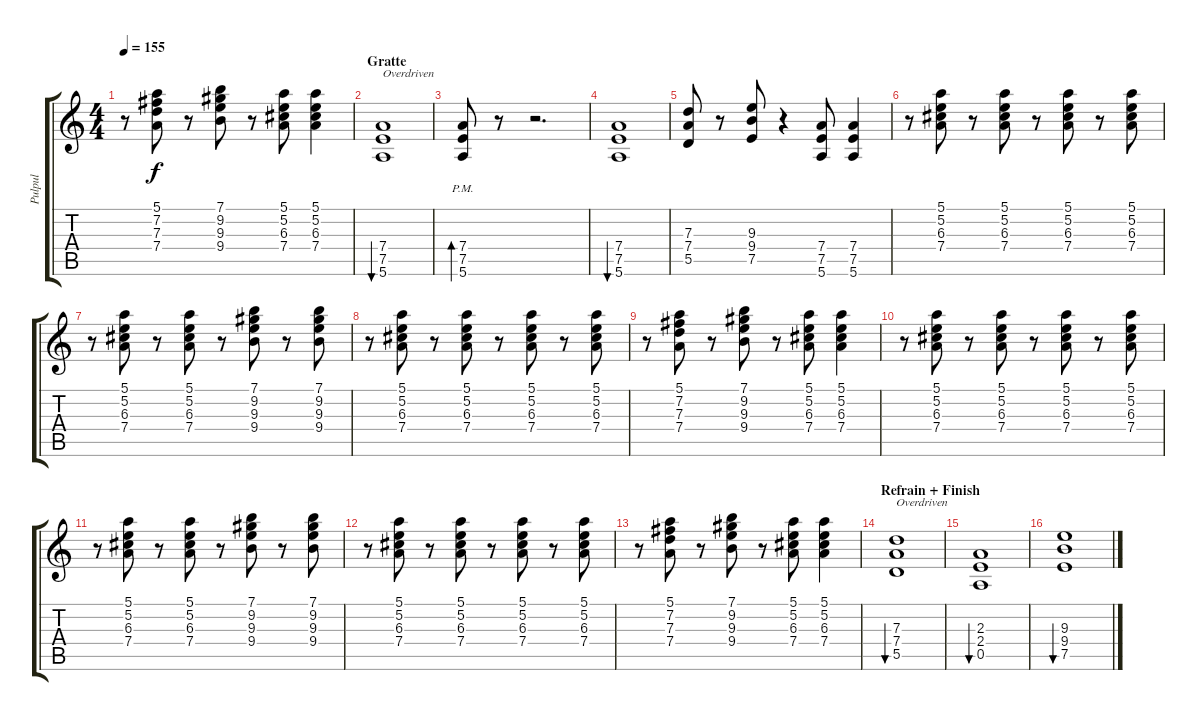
\track ("Pulpul" "Pulpul") {instrument electricguitarclean}
\staff {score tabs}
\tuning (E4 B3 G3 D3 A2 E2) {hide}
\ts (4 4)
\tempo 155
\clef g2
\ks c
r.8{dy f} (5.1 7.2 7.3 7.4).8 r.8 (7.1 9.2 9.3 9.4).8 r.8 (5.1 5.2 6.3 7.4).8 (5.1 5.2 6.3 7.4).4 |
\section ("" "Gratte")
(7.4 7.5 5.6).1{bu 30 txt "Overdriven" instrument overdrivenguitar} |
(7.4{pm} 7.5 5.6).8{bd 30} r.8 r.2{d} |
(7.4 7.5 5.6).1{bu 30} |
(7.3 7.4 5.5).8 r.8 (9.3 9.4 7.5).8 r.4 (7.4 7.5 5.6).8 (7.4 7.5 5.6).4 |
r.8{volume 8 instrument electricguitarclean} (5.1 5.2 6.3 7.4).8 r.8 (5.1 5.2 6.3 7.4).8 r.8 (5.1 5.2 6.3 7.4).8 r.8 (5.1 5.2 6.3 7.4).8 |
r.8 (5.1 5.2 6.3 7.4).8 r.8 (5.1 5.2 6.3 7.4).8 r.8 (7.1 9.2 9.3 9.4).8 r.8 (7.1 9.2 9.3 9.4).8 |
r.8 (5.1 5.2 6.3 7.4).8 r.8 (5.1 5.2 6.3 7.4).8 r.8 (5.1 5.2 6.3 7.4).8 r.8 (5.1 5.2 6.3 7.4).8 |
r.8 (5.1 7.2 7.3 7.4).8 r.8 (7.1 9.2 9.3 9.4).8 r.8 (5.1 5.2 6.3 7.4).8 (5.1 5.2 6.3 7.4).4 |
r.8 (5.1 5.2 6.3 7.4).8 r.8 (5.1 5.2 6.3 7.4).8 r.8 (5.1 5.2 6.3 7.4).8 r.8 (5.1 5.2 6.3 7.4).8 |
r.8 (5.1 5.2 6.3 7.4).8 r.8 (5.1 5.2 6.3 7.4).8 r.8 (7.1 9.2 9.3 9.4).8 r.8 (7.1 9.2 9.3 9.4).8 |
r.8 (5.1 5.2 6.3 7.4).8 r.8 (5.1 5.2 6.3 7.4).8 r.8 (5.1 5.2 6.3 7.4).8 r.8 (5.1 5.2 6.3 7.4).8 |
r.8 (5.1 7.2 7.3 7.4).8 r.8 (7.1 9.2 9.3 9.4).8 r.8 (5.1 5.2 6.3 7.4).8 (5.1 5.2 6.3 7.4).4 |
\section ("" "Refrain + Finish")
(7.3 7.4 5.5).1{bu 60 txt "Overdriven" volume 11 instrument overdrivenguitar} |
(2.3 2.4 0.5).1{bu 60} |
(9.3 9.4 7.5).1{bu 60}
